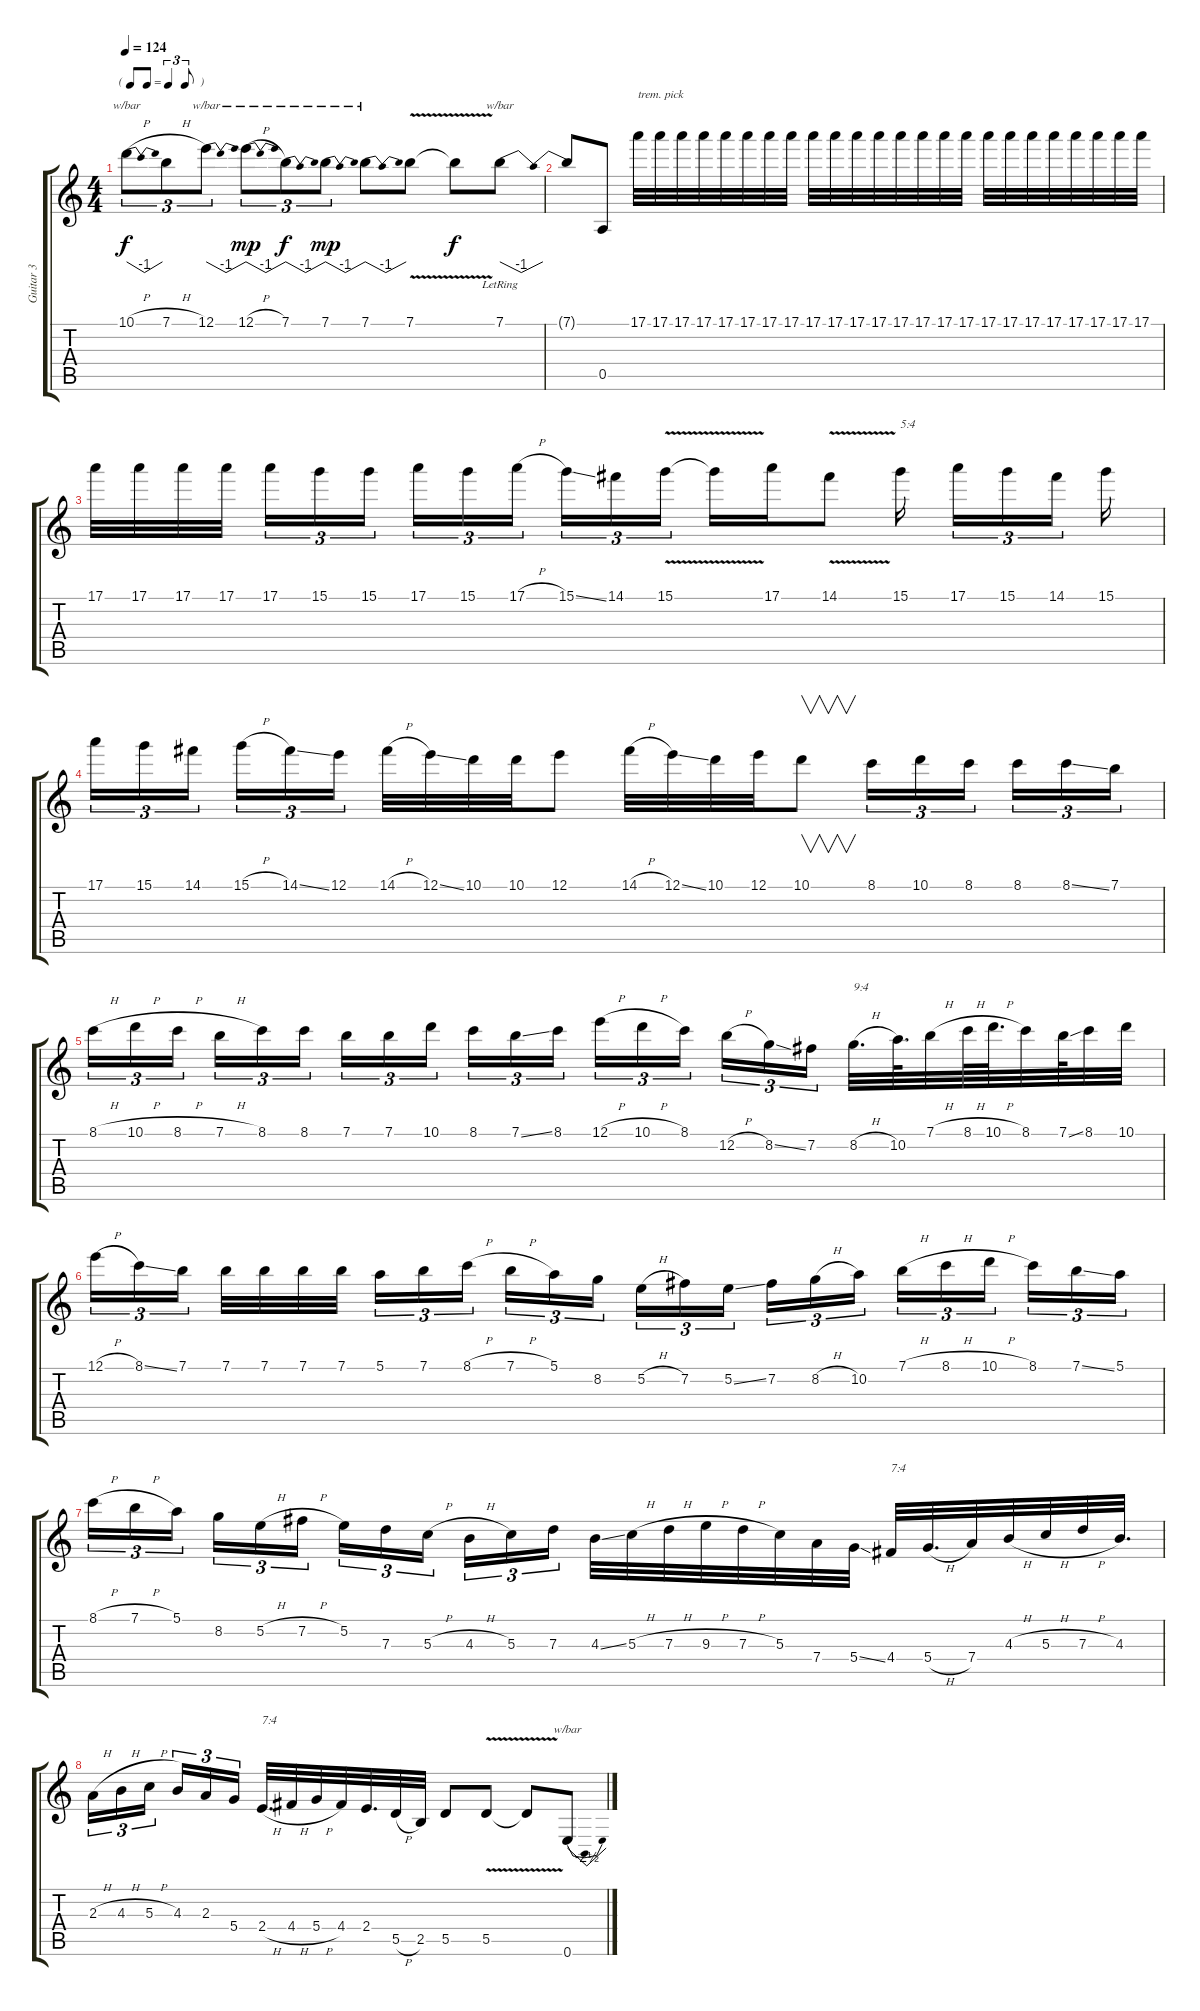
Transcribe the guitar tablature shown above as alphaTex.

\track ("Guitar 3" "Guitar 3") {instrument distortionguitar}
\staff {score tabs}
\tuning (E4 B3 G3 D3 A2 E2) {hide}
\ts (4 4)
\tf triplet8th
\tempo 124
\clef g2
\ks c
10.1{h}.8{tu (3 2) tbe (dip default 0 0 30 -4 60 0) dy f} 7.1{h}.8{tu (3 2)} 12.1.8{tu (3 2) tbe (dip default 0 0 30 -4 60 0)} 12.1{h}.8{tu (3 2) tbe (dip default 0 0 30 -4 60 0) dy mp} 7.1.8{tu (3 2) tbe (dip default 0 0 30 -4 60 0) dy f} 7.1.8{tu (3 2) tbe (dip default 0 0 30 -4 60 0) dy mp} 7.1.8{tbe (dip default 0 0 30 -4 60 0)} 7.1{v}.8 7.1{t}.8{dy f} 7.1{lr}.8{tbe (dip default 0 0 30 -4 60 0)} |
7.1{t}.8 0.5.8 17.1.32{txt "trem. pick"} 17.1.32 17.1.32 17.1.32 17.1.32 17.1.32 17.1.32 17.1.32 17.1.32 17.1.32 17.1.32 17.1.32 17.1.32 17.1.32 17.1.32 17.1.32 17.1.32 17.1.32 17.1.32 17.1.32 17.1.32 17.1.32 17.1.32 17.1.32 |
17.1.32 17.1.32 17.1.32 17.1.32 17.1.16{tu (3 2)} 15.1.16{tu (3 2)} 15.1.16{tu (3 2)} 17.1.16{tu (3 2)} 15.1.16{tu (3 2)} 17.1{h}.16{tu (3 2)} 15.1{ss}.16{tu (3 2)} 14.1.16{tu (3 2)} 15.1{v}.16{tu (3 2)} 15.1{t}.16 17.1.16 14.1{v}.8 15.1.16{txt "5:4"} 17.1.16{tu (3 2)} 15.1.16{tu (3 2)} 14.1.16{tu (3 2)} 15.1.16 |
17.1.16{tu (3 2)} 15.1.16{tu (3 2)} 14.1.16{tu (3 2)} 15.1{h}.16{tu (3 2)} 14.1{ss}.16{tu (3 2)} 12.1.16{tu (3 2)} 14.1{h}.32 12.1{ss}.32 10.1.32 10.1.32 12.1.8 14.1{h}.32 12.1{ss}.32 10.1.32 12.1.32 10.1.8{v} 8.1.16{tu (3 2)} 10.1.16{tu (3 2)} 8.1.16{tu (3 2)} 8.1.16{tu (3 2)} 8.1{ss}.16{tu (3 2)} 7.1.16{tu (3 2)} |
8.1{h}.16{tu (3 2)} 10.1{h}.16{tu (3 2)} 8.1{h}.16{tu (3 2)} 7.1{h}.16{tu (3 2)} 8.1.16{tu (3 2)} 8.1.16{tu (3 2)} 7.1.16{tu (3 2)} 7.1.16{tu (3 2)} 10.1.16{tu (3 2)} 8.1.16{tu (3 2)} 7.1{ss}.16{tu (3 2)} 8.1.16{tu (3 2)} 12.1{h}.16{tu (3 2)} 10.1{h}.16{tu (3 2)} 8.1.16{tu (3 2)} 12.2{h}.16{tu (3 2)} 8.2{ss}.16{tu (3 2)} 7.2.16{tu (3 2)} 8.2{h}.32{d txt "9:4"} 10.2.64{d} 7.1{h}.32 8.1{h}.64 10.1{h}.64{d} 8.1.32 7.1{ss}.64 8.1.32 10.1.32 |
12.1{h}.16{tu (3 2)} 8.1{ss}.16{tu (3 2)} 7.1.16{tu (3 2)} 7.1.32 7.1.32 7.1.32 7.1.32 5.1.16{tu (3 2)} 7.1.16{tu (3 2)} 8.1{h}.16{tu (3 2)} 7.1{h}.16{tu (3 2)} 5.1.16{tu (3 2)} 8.2.16{tu (3 2)} 5.2{h}.16{tu (3 2)} 7.2.16{tu (3 2)} 5.2{ss}.16{tu (3 2)} 7.2.16{tu (3 2)} 8.2{h}.16{tu (3 2)} 10.2.16{tu (3 2)} 7.1{h}.16{tu (3 2)} 8.1{h}.16{tu (3 2)} 10.1{h}.16{tu (3 2)} 8.1.16{tu (3 2)} 7.1{ss}.16{tu (3 2)} 5.1.16{tu (3 2)} |
8.1{h}.16{tu (3 2)} 7.1{h}.16{tu (3 2)} 5.1.16{tu (3 2)} 8.2.16{tu (3 2)} 5.2{h}.16{tu (3 2)} 7.2{h}.16{tu (3 2)} 5.2.16{tu (3 2)} 7.3.16{tu (3 2)} 5.3{h}.16{tu (3 2)} 4.3{h}.16{tu (3 2)} 5.3.16{tu (3 2)} 7.3.16{tu (3 2)} 4.3{ss}.32 5.3{h}.32 7.3{h}.32 9.3{h}.32 7.3{h}.32 5.3.32 7.4.32 5.4{ss}.32 4.4.32{txt "7:4"} 5.4{h}.32{d} 7.4.32 4.3{h}.32 5.3{h}.32 7.3{h}.32 4.3.32{d} |
2.3{h}.16{tu (3 2)} 4.3{h}.16{tu (3 2)} 5.3{h}.16{tu (3 2)} 4.3.16{tu (3 2)} 2.3.16{tu (3 2)} 5.4.16{tu (3 2)} 2.4{h}.32{d txt "7:4"} 4.4{h}.32 5.4{h}.32 4.4.32 2.4.32{d} 5.5{h}.32 2.5.32 5.5.8 5.5{v}.8 5.5{t}.8 0.6.8{tbe (dip default 0 0 30 -10 60 0)}
